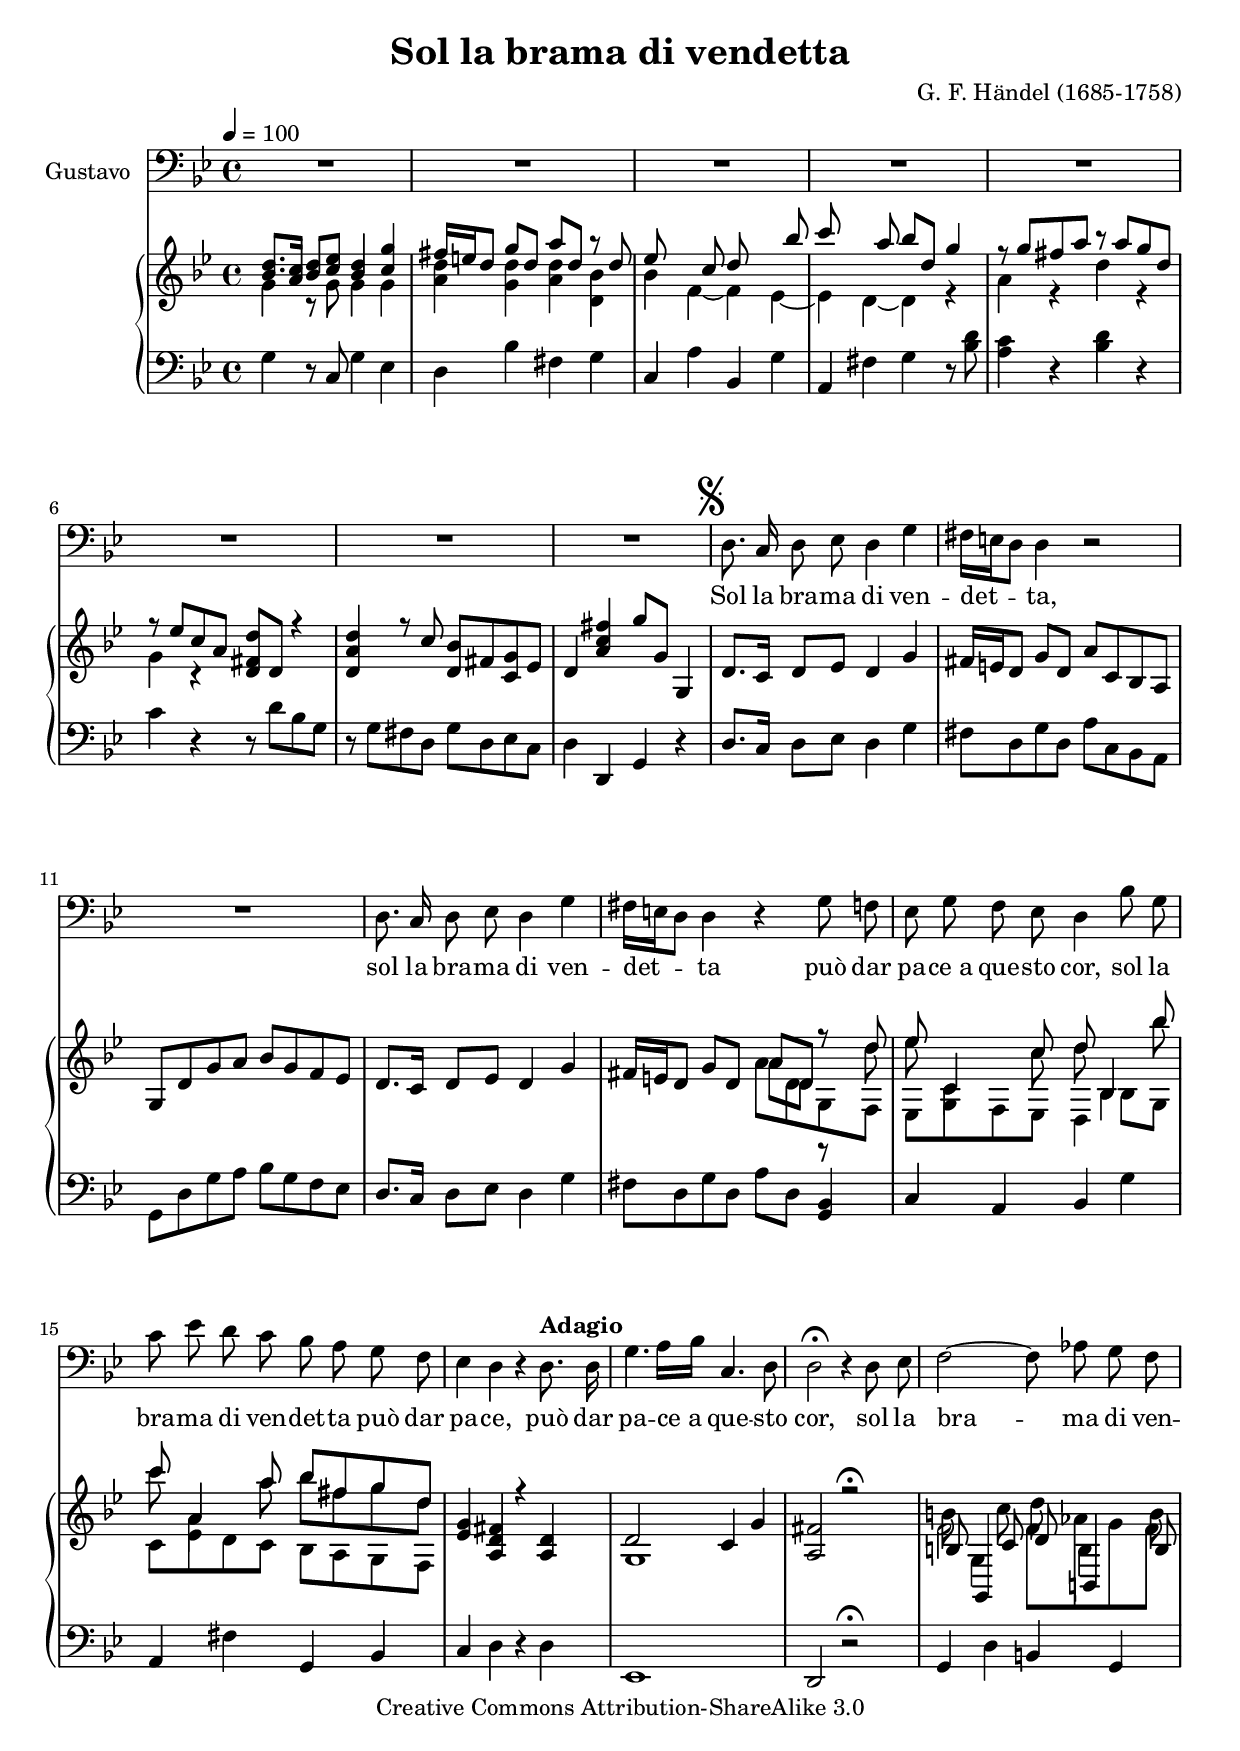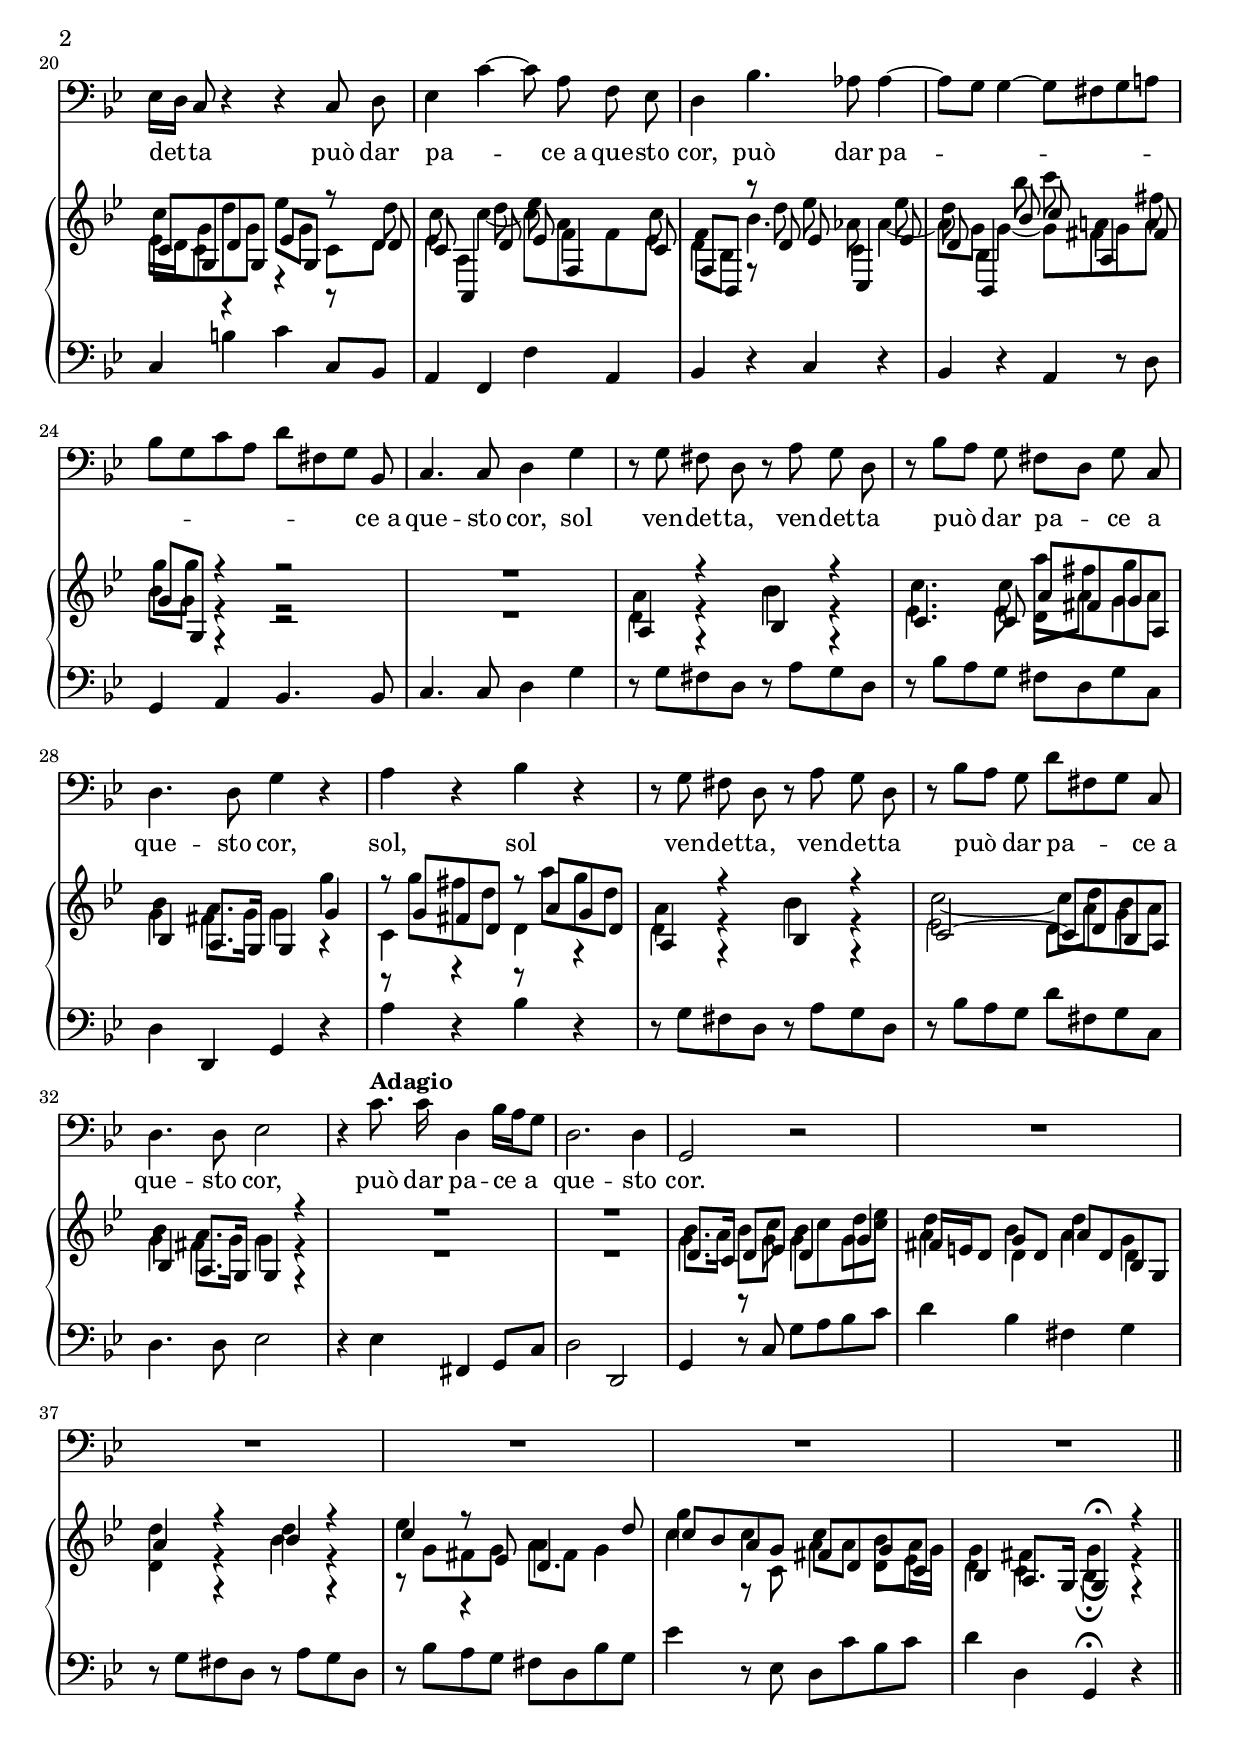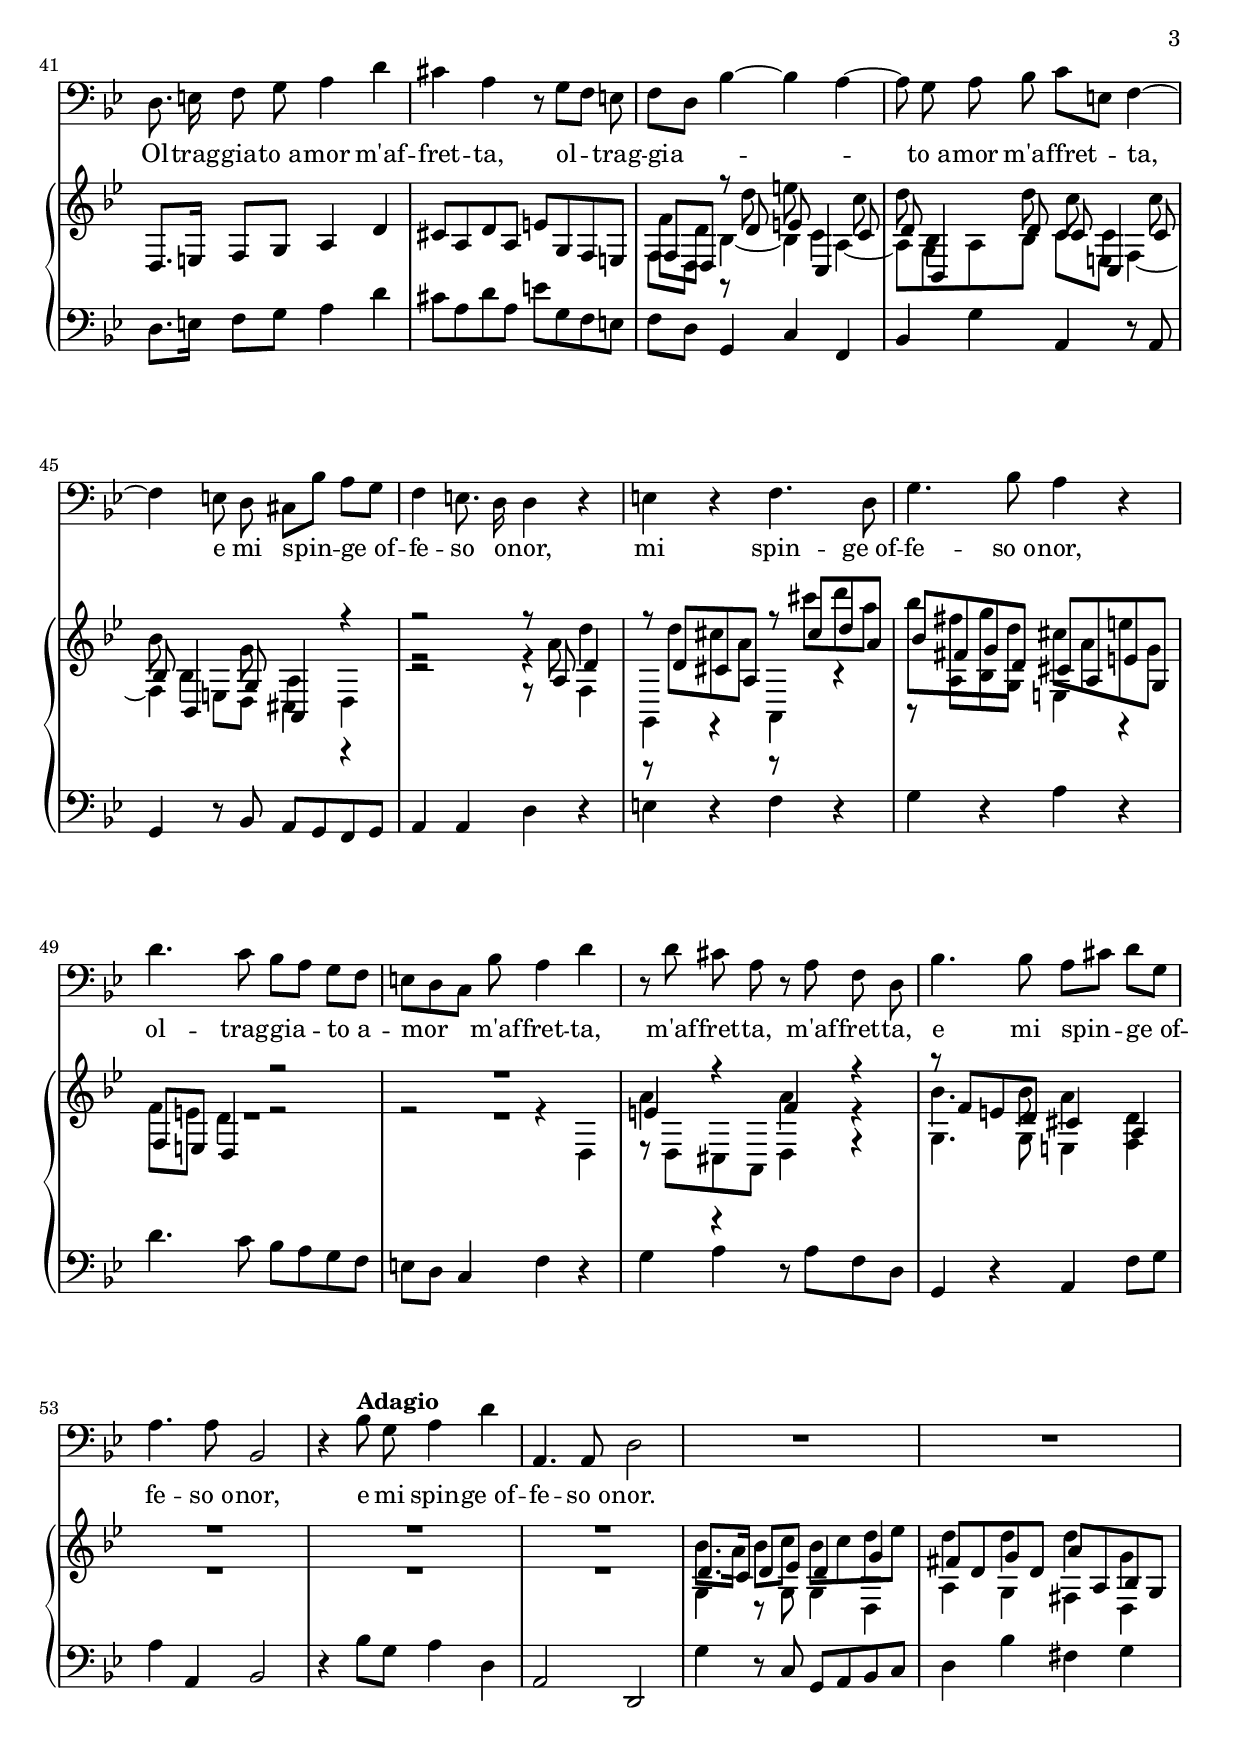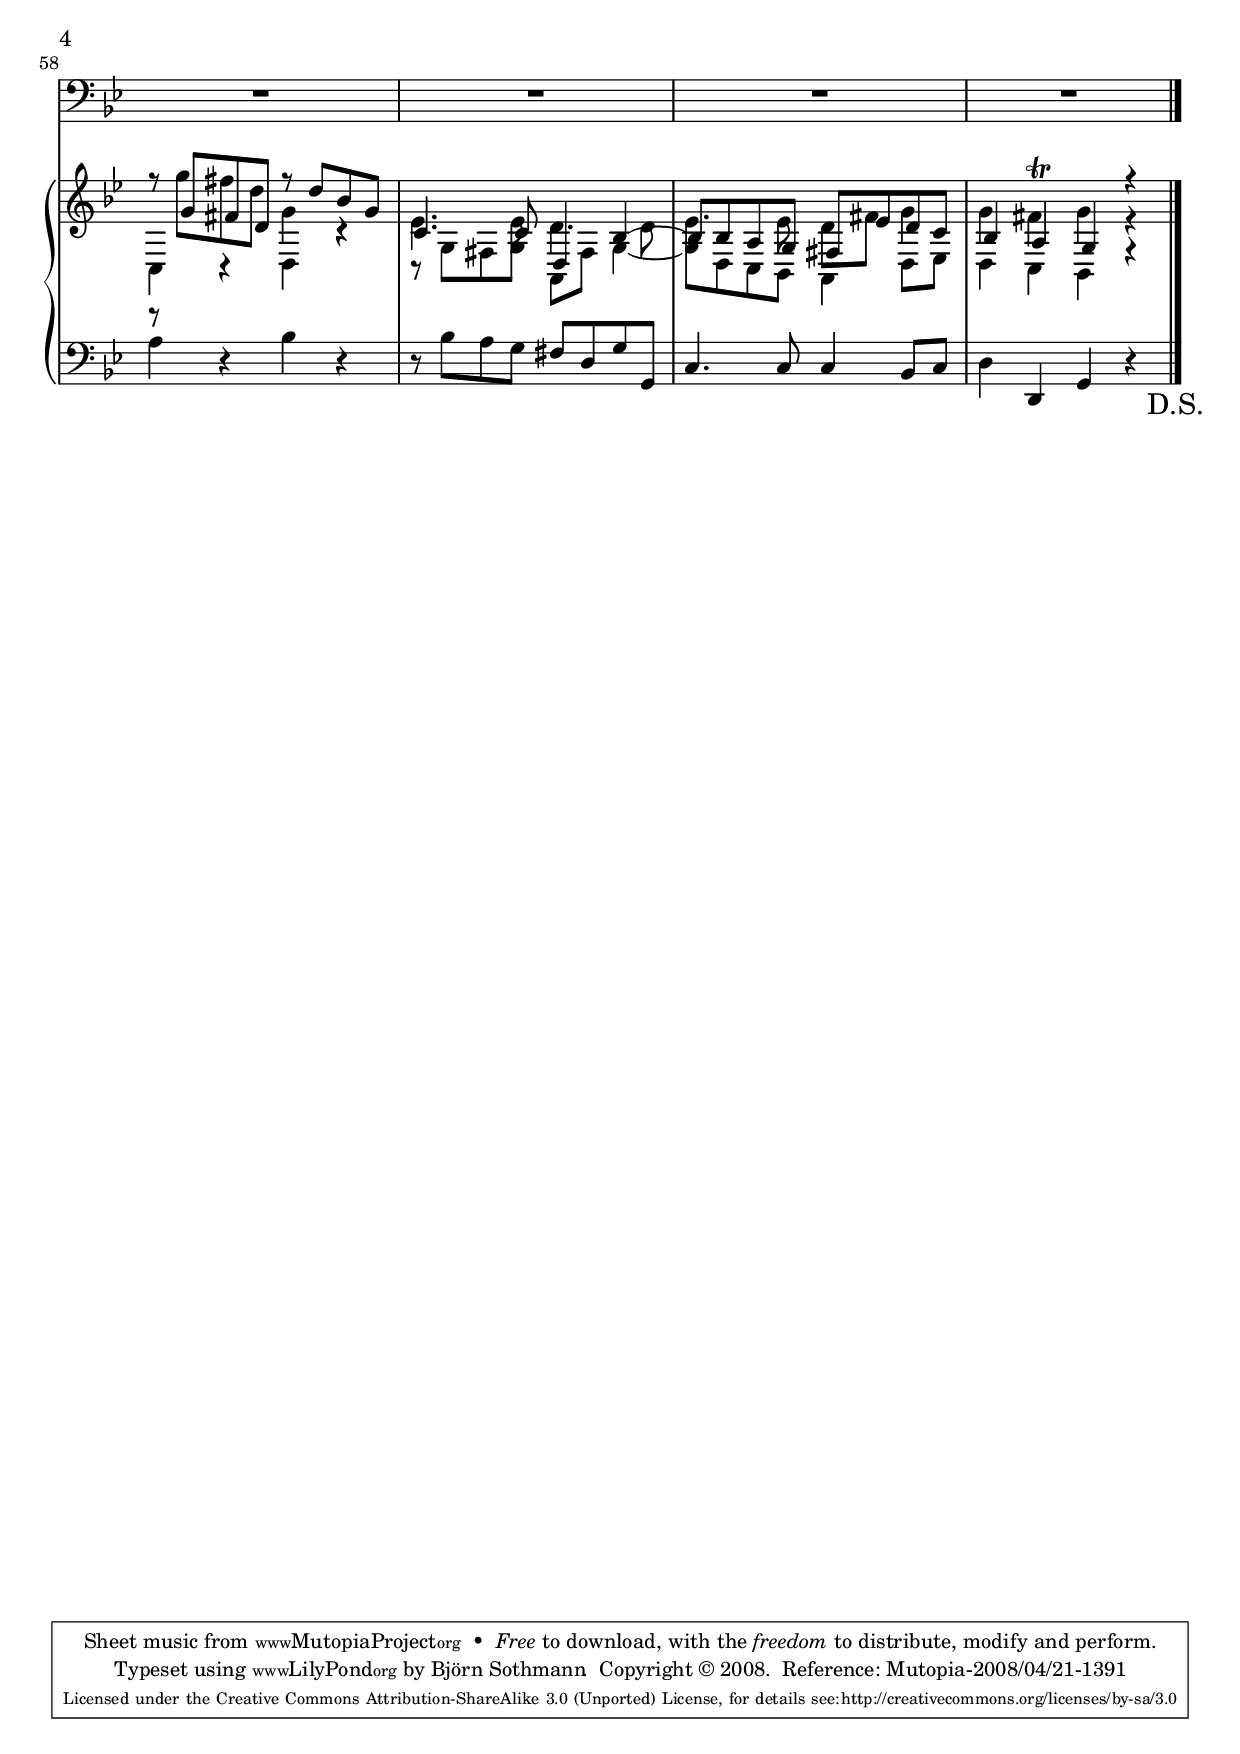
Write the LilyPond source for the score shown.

% Created on Sat Jan 12 11:23:34 CET 2008
\version "2.16.0"

\header {
	title = "Sol la brama di vendetta"
	composer = "G. F. Händel (1685-1758)"
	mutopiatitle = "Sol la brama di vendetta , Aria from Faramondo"
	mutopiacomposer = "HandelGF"
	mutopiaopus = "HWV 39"
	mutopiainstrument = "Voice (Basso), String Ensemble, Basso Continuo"
	date = "1737"
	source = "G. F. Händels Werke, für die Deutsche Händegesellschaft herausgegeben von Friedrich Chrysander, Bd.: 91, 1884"
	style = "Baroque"
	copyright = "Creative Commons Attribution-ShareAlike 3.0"
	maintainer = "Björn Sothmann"
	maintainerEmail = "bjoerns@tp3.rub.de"
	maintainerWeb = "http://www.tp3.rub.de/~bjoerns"
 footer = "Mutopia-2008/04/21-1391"
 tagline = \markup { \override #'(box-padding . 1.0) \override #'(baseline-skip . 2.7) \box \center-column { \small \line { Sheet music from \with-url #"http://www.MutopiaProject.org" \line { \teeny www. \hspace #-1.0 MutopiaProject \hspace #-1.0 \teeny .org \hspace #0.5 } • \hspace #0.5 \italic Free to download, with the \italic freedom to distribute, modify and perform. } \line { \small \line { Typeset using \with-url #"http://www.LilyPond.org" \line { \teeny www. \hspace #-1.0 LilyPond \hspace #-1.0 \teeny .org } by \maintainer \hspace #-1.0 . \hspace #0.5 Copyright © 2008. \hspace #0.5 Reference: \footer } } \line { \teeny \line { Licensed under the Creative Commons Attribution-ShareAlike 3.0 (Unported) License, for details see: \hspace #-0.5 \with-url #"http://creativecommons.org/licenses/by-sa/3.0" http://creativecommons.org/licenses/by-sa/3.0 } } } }
}

\include "deutsch.ly"

verse= \lyricmode {
Sol la bra -- ma di ven -- det -- ta, sol la bra -- ma di ven -- det -- ta può dar pa -- ce_a que -- sto cor, sol la bra -- ma di ven -- det -- ta può dar pa -- ce, può dar pa -- ce_a que -- sto cor, sol la bra -- ma di ven -- det -- ta può dar pa -- ce_a que -- sto cor, può dar pa -- ce_a que -- sto cor, sol ven -- det -- ta, ven -- det -- ta può dar pa -- ce a que -- sto cor, sol, sol ven -- det -- ta, ven -- det -- ta può dar pa -- ce_a que -- sto cor, può dar pa -- ce_a que -- sto cor.
Ol -- trag -- gia -- to_a -- mor m'af -- fret -- ta, ol -- trag -- gia -- to_a -- mor m'af -- fret -- ta, e mi spin -- ge_of -- fe -- so o -- nor, mi spin -- ge_of -- fe -- so_o -- nor, ol -- trag -- gia -- to_a -- mor m'af -- fret -- ta, m'af -- fret -- ta, m'af -- fret -- ta, e mi spin -- ge_of -- fe -- so_o -- nor, e mi spin -- ge_of -- fe -- so_o -- nor.
}
 

staffViolin =   {
	\time 4/4
	%\override Score.MetronomeMark #'stencil = ##f
	\tempo 4 = 100 
	%\set Staff.instrumentName="Violino I"
	\set Staff.midiInstrument="violin"
	\key g \minor
	\clef treble
	\relative c'' {
		<b d>8. <a  c>16 <b d>8 <c es> <b d>4 <c g'> |
		fis16 e d8 g d a' d, r d |
		es s4 c8 d s4 b'8 |
		c s4 a8 b d, g4 |
		r8 g fis a r a g d |
		r es c a <d, fis d'> d r4 |
		<d a'd>4 r8 c' <d, b'> fis <c g'> es |
		d4 <a' c fis> g'8 g, g,4 \mark \markup { \musicglyph #"scripts.segno" } |
		d'8. c16 d8 es d4 g |
		fis16 e d8 g d a' c, b a |
		g d' g a b g f es |
		d8. c16 d8 es d4 g |
		fis16 e d8 g d a' d, r d' |
		es c,4 c'8 d b,4 b''8 |
		c a,4 a'8 b fis g d |
		<es, g>4 <a, d fis> r \tempo "Adagio" <a d> |
		d2 c4 g' |
		<a, fis'>2 r\fermata |
		h8 g,4 c'8 d h,4 h'8 |
		c g d' g, es' g, r d' |
		c a,4 d'8 es f,4 c'8 |
		f,[ b,] r d' es c,4 es'8 |
		d b,4 b''8 c a,4 fis'8 |
		g g, r4 r2 |
		R1 |
		a4 r b r |
		c4. c8 a' fis g a, |
		b4 a8. g16 g4 g' |
		r8 g fis d r a' g d |
		a4 r b r |
		c2~ c8 d b a |
		b4 a8. g16 g4 r |
		R1*2 |
		d'8. c16 d8 es d4 g |
		fis16 e d8 g d a' d, b g |
		a'4 r b r |
		c r8 es, d4. d'8 |
		c b a g fis d g c, |
		b4 a8. g16 g4\fermata r4 \bar "||"
		d8. e16 f8 g a4 d |
		cis8 a d a e' g, f e |
		f d r d' e c,4 c'8 |
		d b,4 d'8 c c,4 c'8 |
		b b,4 g'8 a,4 r |
		r2 r8 a' d4 |
		r8 d cis a r cis' d a |
		b fis g d cis a e' g, |
		f e d4 r2 |
		R1 |
		e'4 r f r |
		r8 f e d cis4 a |
		R1*3 |
		d8. c16 d8 es d4 g |
		fis8 d g d a' a, b g |
		r g' fis d r d' b g |
		c,4. c8 d,4 b'~ |
		b8 b a g fis es' d c |
		b4 a\trill g r \override Score.RehearsalMark #'direction = #DOWN \once \override Score.RehearsalMark #'break-visibility =
		#begin-of-line-invisible \mark \markup { "D.S." } |
	\bar "|."
	}

}
staffViolinII =   {
	%\set Staff.instrumentName="Violino II"
	\set Staff.midiInstrument="violin"
	\key g \minor
	\clef treble
	\relative c'' {
		s1 |
		s1 |
		b4 f~ f es~ |
		es d~ d r4 |
		s1 |
		g4 r s2 |
		s1 |
		s1 |
		s1 |
		s1 |
		s1 |
		s1 |
		s2 a8 d, r d' |
		es c,4 c'8 d b,4 b''8 |
		c a,4 a'8 b fis g d |
		s1 |
		g,,1 |
		s1 |
		h'8 g,4 c'8 d h,4 h'8 |
		c g d' g, es' g, r d' |
		c a,4 d'8 es f,4 c'8 |
		f, b, r d' es c,4 es'8 |
		d b,4 b''8 c a,4 fis'8 |
		g g r4 r2 |
		R1 |
		a,4 r b r |
		c4. c8 a' fis g a, |
		b4 a8. g16 g4 g' |
		r8 g fis d r a' g d |
		a4 r b r |
		c2~ c8 d b a |
		b4 a8. g16 g4 r |
		R1*2 |
		b8. a16 b8 c b c d es |
		d4 d, d' d, |
		d' r d r |
		es r a, g |
		g' c, c8 a b a16 g |
		g4 fis g\fermata r \bar "||"
		s1 |
		s1 |
		f8 d r d' e c,4 c'8 |
		d b,4 d'8 c c,4 c'8 |
		b b,4 g'8 a,4 r |
		r2 r8 a' d4 |
		r8 d cis a r cis' d a |
		b fis g d cis a e' g, |
		f e d4 r2 |
		R1 |
		a'4 r a r |
		b4. b8 a4 d, |
		R1*3 |
		b'8. a16 b8 c b c d es |
		d4 d d g, |
		r8 g' fis d g,4 r |
		es4. es8 d4. d8 |
		es4. es8 d fis g4 |
		g fis g r |
	\bar "|."
	}

}
staffViola =   {
	%\set Staff.instrumentName="Viola"
	\set Staff.midiInstrument="viola"
	\key g \minor
	%\clef alto
	\relative c'' {
		\voiceTwo g4 r8 g g4 g |
		<a d>4 <g d'> <a d>4 <d, b'>4~ |
		s1 |
		s1 |
		a'4 r d r |
		s1 |
		s1 |
		s1 |
		s1 |
		s1 |
		s1 |
		s1 |
		s2 a8 d, g, f |
		es8 g f es d4 b'8 g |
		c es d c b a g f |
		s1 |
		s1 |
		s1 |
		f'2 f8 as g f |
		es16 d c8 r4 r c8 d |
		es4 c'~ c8 a f es |
		d4 b'4. as8 as4~ |
		as8 g g4~ g8 fis g a |
		b g r4 r2 |
		R1 |
		d4 r b' r |
		es,4. es8 d a' g4 |
		g fis g r |
		c, r d r |
		d r b' r |
		es,2 d8 a' g4 |
		g fis g r |
		R1*2 |
		g4 r8 g g4 g8 c |
		a4 b a g |
		d r b' r |
		r8 g fis g a fis g4 |
		c r8 c, a'4 d,8 es |
		d4 c b\fermata r \bar "||"
		s1 |
		s1 |
		f8 d b'4~ b a~ |
		a8 g a b c e, f4~ |
		f e8 d cis4 d |
		r2 r4 f |
		g, r a r |
		r8 a' b g e4 r |
		R1 |
		r2 r4 d |
		r8 d cis a d4 r |
		g4. g8 e4 f |
		R1*3 |
		g4 r8 g g4 d |
		a'4 g fis d |
		c r d r |
		r8 g fis g a, fis' g4~ |
		g8 d c b a4 d8 es |
		d4 c b r |
	\bar "|."
	}

}
staffBass =   {
	\set Staff.instrumentName="Gustavo"
	\set Staff.midiInstrument="oboe"
	\key g \minor
	\clef bass
	\relative c {
		\context Voice = "melodyBas" {
			\dynamicUp
			\autoBeamOff
			R1*8 |
			d8. c16 d8 es d4 g |
			fis16[ e d8] d4 r2 |
			R1 |
			d8. c16 d8 es d4 g |
			fis16[ e d8] d4 r g8 f |
			es8 g f es d4 b'8 g |
			c es d c b a g f |
			es4 d r d8. d16 |
			g4. a16[ b] c,4. d8 |
			d2\fermata r4 d8 es |
			f2~ f8 as g f |
			es16[ d]c8 r4 r c8 d |
			es4\melisma c'~ c8\melismaEnd a f es |
			d4 b'4. as8 as4~\melisma |
			as8[ g] g4~ g8[ fis g a] |
			b[ g c a] d[ fis, g]\melismaEnd b, |
			c4. c8 d4 g |
			r8 g fis d r a' g d |
			r b'[ a] g fis[ d] g c, |
			d4. d8 g4 r |
			a r b r |
			r8 g fis d r a' g d |
			r b'[ a] g d'[ fis, g] c, |
			d4. d8 es2 |
			r4 \tempo "Adagio" c'8. c16 d,4 b'16[ a g8] |
			d2. d4 |
			g,2 r |
			R1*5 \bar "||"
			d'8. e16 f8 g a4 d |
			cis a r8 g[ f] e |
			f[ d]\melisma b'4~ b a~ |
			a8\melismaEnd g a b c[ e,] f4~ |
			f e8 d cis[ b'] a[ g] |
			f4 e8. d16 d4 r |
			e r f4. d8 |
			g4. b8 a4 r |
			d4. c8 b[ a] g[ f] |
			e[ d c] b' a4 d |
			r8 d cis a r a f d |
			b'4. b8 a[ cis] d[ g,] |
			a4. a8 b,2 |
			r4 \tempo "Adagio" b'8 g a4 d |
			a,4. a8 d2 |
			R1*6 |
		}

	\bar "|."
	}

}
staffCello =  {
	%\set Staff.instrumentName="Basso"
	\set Staff.midiInstrument="harpsichord"
	\key g \minor
	\clef bass
	\relative c' {
		g4 r8 c, g'4 es |
		d b' fis g |
		c, a' b, g' |
		a, fis' g r8 <b d> |
		<a c>4 r <b d> r |
		c r r8 d b g |
		r g fis d g d es c |
		d4 d, g r |
		d'8. c16 d8 es d4 g |
		fis8 d g d a' c, b a |
		g d' g a b g f es |
		d8. c16 d8 es d4 g |
		fis8 d g d a' d, <b g>4 |
		c4 a b g' |
		a, fis' g, b |
		c d r d |
		es,1 |
		d2 r\fermata |
		g4 d' h g |
		c h' c c,8 b |
		a4 f f' a, |
		b r c r |
		b r a r8 d |
		g,4 a b4. b8 |
		c4. c8 d4 g |
		r8 g fis d r a' g d |
		r b' a g fis d g c, |
		d4 d, g r |
		a' r b r |
		r8 g fis d r a' g d |
		r b' a g d' fis, g c, |
		d4. d8 es2 |
		r4 es fis, g8 c |
		d2 d, |
		g4 r8 c g' a b c |
		d4 b fis g |
		r8 g fis d r a' g d |
		r b' a g fis d b' g |
		es'4 r8 es, d c' b c |
		d4 d, g,\fermata r \bar "||"
		d'8. e16 f8 g a4 d |
		cis8 a d a e' g, f e |
		f d g,4 c f, |
		b g' a, r8 a |
		g4 r8 b a g f g |
		a4 a d r |
		e r f r |
		g r a r |
		d4. c8 b a g f |
		e d c4 f r |
		g a r8 a f d |
		g,4 r a f'8 g |
		a4 a, b2 |
		r4 b'8 g a4 d, |
		a2 d, |
		g'4 r8 c, g a b c |
		d4 b' fis g |
		a r b r |
		r8 b a g fis d g g, |
		c4. c8 c4 b8 c |
		d4 d, g4 r |
	\bar "|."
	}

}


\score {
	<<
		 \new Staff \staffBass
		\context Lyrics = "lmelodyBas" \lyricmode  { \lyricsto "melodyBas" \verse }
                \new PianoStaff << 
                  \new Staff << \staffViolin \\ \staffViolinII \\ \staffViola >>
		 \new Staff \staffCello
                >>
	>>
	
	\midi {
	}

	\layout  {
	}
}

\paper {
}




